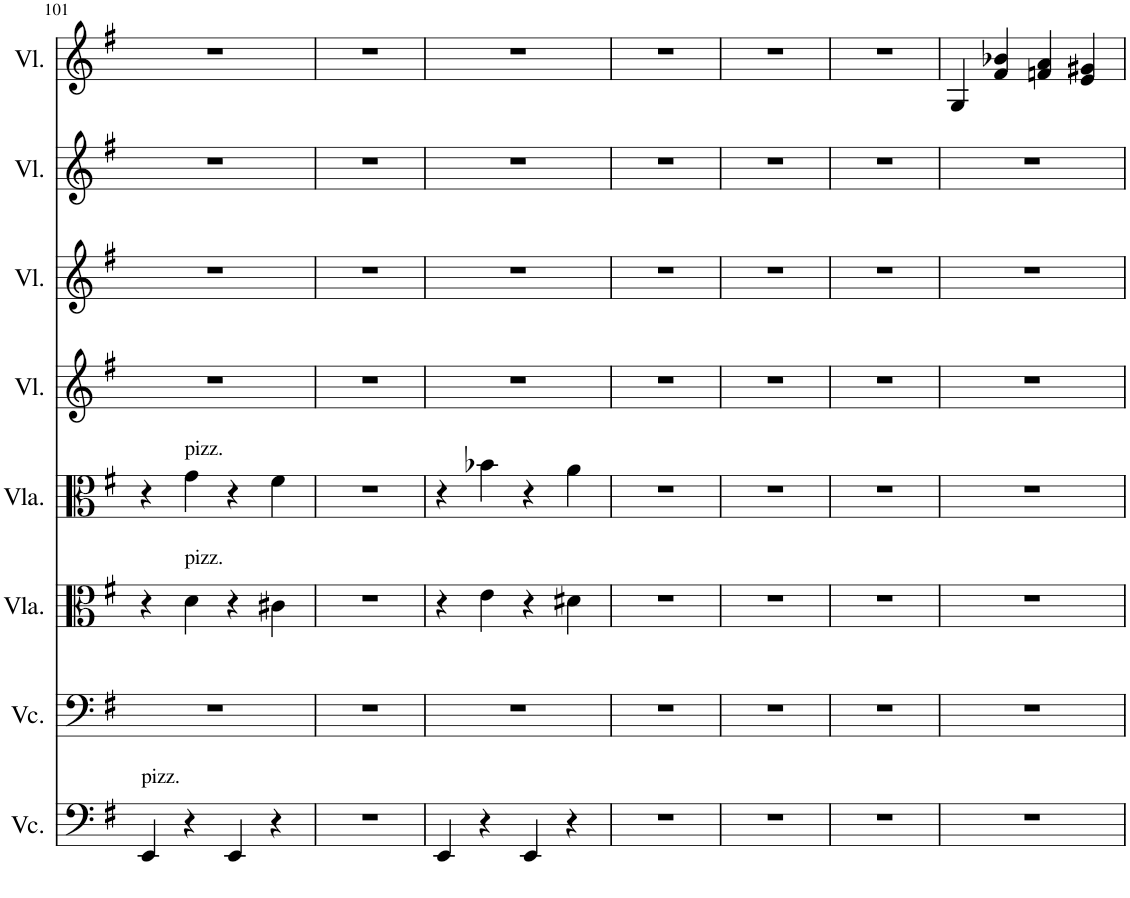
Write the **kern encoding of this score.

**kern	**kern	**kern	**kern	**kern	**kern	**kern	**kern
*part8	*part7	*part6	*part5	*part4	*part3	*part2	*part1
*staff8	*staff7	*staff6	*staff5	*staff4	*staff3	*staff2	*staff1
*I"Cello	*I"Cello	*I"Altviool	*I"Altviool	*I"Viool	*I"Viool	*I"Viool	*I"Viool
*	*	*	*	*I'Vl.	*I'Vl.	*I'Vl.	*I'Vl.
!!LO:PB:g=z
*clefF4	*clefF4	*clefC3	*clefC3	*clefG2	*clefG2	*clefG2	*clefG2
*k[f#]	*k[f#]	*k[f#]	*k[f#]	*k[f#]	*k[f#]	*k[f#]	*k[f#]
*M4/4	*M4/4	*M4/4	*M4/4	*M4/4	*M4/4	*M4/4	*M4/4
=101	=101	=101	=101	=101	=101	=101	=101
!LO:TX:a:t=pizz.	!	!	!	!	!	!	!
4EE/	1r	4r	4r	1r	1r	1r	1r
!	!	!	!LO:TX:a:t=pizz.	!	!	!	!
!	!	!LO:TX:a:t=pizz.	!	!	!	!	!
4r	.	4d\	4g\	.	.	.	.
4EE/	.	4r	4r	.	.	.	.
4r	.	4c#X\	4f#\	.	.	.	.
=102	=102	=102	=102	=102	=102	=102	=102
1r	1r	1r	1r	1r	1r	1r	1r
=103	=103	=103	=103	=103	=103	=103	=103
4EE/	1r	4r	4r	1r	1r	1r	1r
4r	.	4e\	4b-X\	.	.	.	.
4EE/	.	4r	4r	.	.	.	.
4r	.	4d#X\	4a\	.	.	.	.
=104	=104	=104	=104	=104	=104	=104	=104
1r	1r	1r	1r	1r	1r	1r	1r
=105	=105	=105	=105	=105	=105	=105	=105
1r	1r	1r	1r	1r	1r	1r	1r
=106	=106	=106	=106	=106	=106	=106	=106
1r	1r	1r	1r	1r	1r	1r	1r
=107	=107	=107	=107	=107	=107	=107	=107
1r	1r	1r	1r	1r	1r	1r	4G/
.	.	.	.	.	.	.	4f#/ 4b-X/
.	.	.	.	.	.	.	4fn/ 4a/
.	.	.	.	.	.	.	4e/ 4g#X/
=	=	=	=	=	=	=	=
*-	*-	*-	*-	*-	*-	*-	*-
